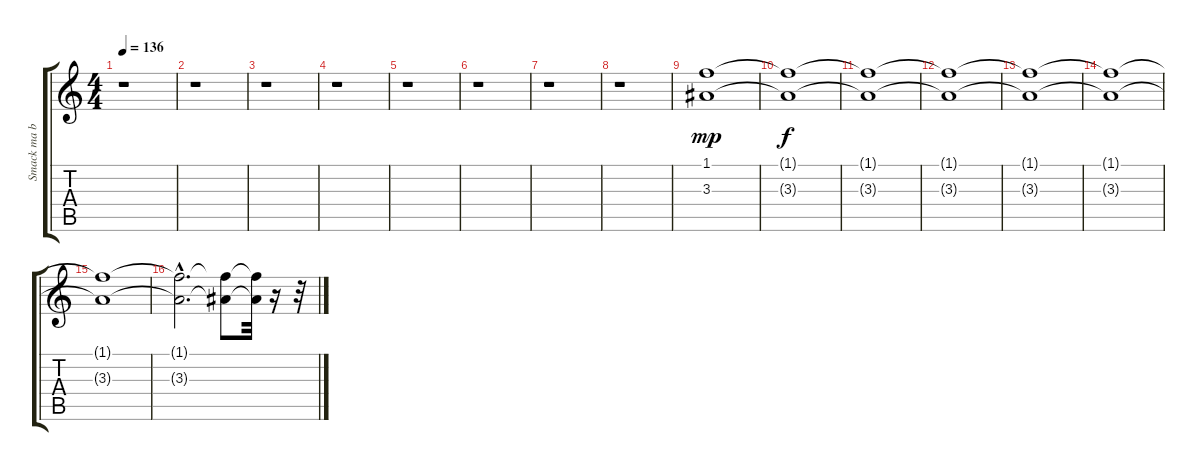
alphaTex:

\track ("Smack ma bitch up" "Smack ma b") {instrument distortionguitar}
\staff {score tabs}
\tuning (E4 B3 G3 D3 A2 E2) {hide}
\ts (4 4)
\tempo 136
\clef g2
\ks c
r.1{dy mp} |
r.1 |
r.1 |
r.1 |
r.1 |
r.1 |
r.1 |
r.1 |
(1.1 3.3).1 |
(1.1{t} 3.3{t}).1{dy f} |
(1.1{t} 3.3{t}).1 |
(1.1{t} 3.3{t}).1 |
(1.1{t} 3.3{t}).1 |
(1.1{t} 3.3{t}).1 |
(1.1{t} 3.3{t}).1 |
(1.1{hac t} 3.3{hac t}).2{d} (1.1{t} 3.3{t}).8 (1.1{t} 3.3{t}).32 r.16 r.32
